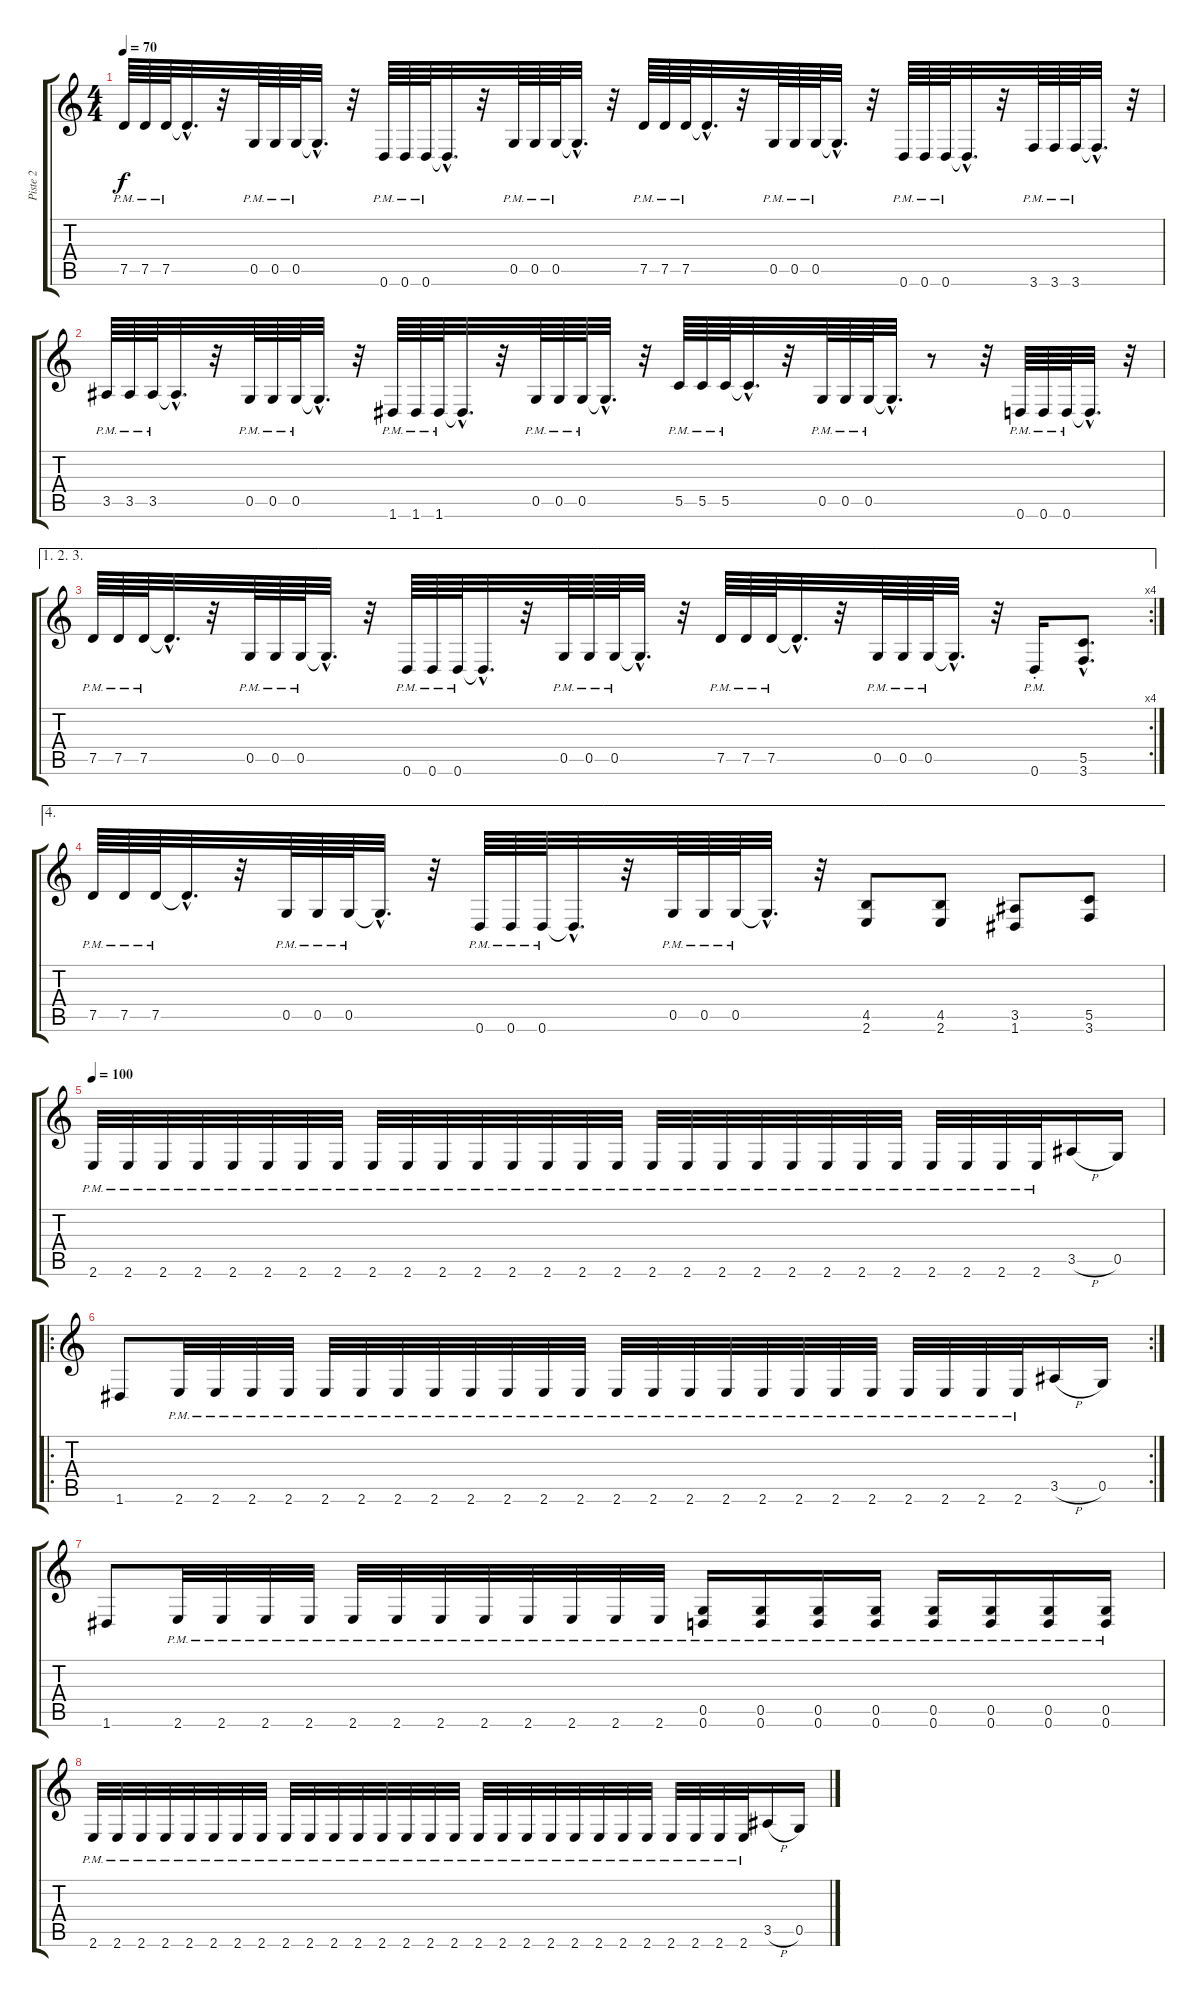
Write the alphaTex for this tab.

\track ("Piste 2" "Piste 2") {instrument distortionguitar}
\staff {score tabs}
\tuning (D4 A3 F3 C3 G2 D2) {hide}
\ts (4 4)
\tempo 70
\clef g2
\ks c
7.5{pm}.64{dy f} 7.5{pm}.64 7.5{pm}.64 7.5{hac t}.32{d} r.32 0.5{pm}.64 0.5{pm}.64 0.5{pm}.64 0.5{hac t}.32{d} r.32 0.6{pm}.64 0.6{pm}.64 0.6{pm}.64 0.6{hac t}.32{d} r.32 0.5{pm}.64 0.5{pm}.64 0.5{pm}.64 0.5{hac t}.32{d} r.32 7.5{pm}.64 7.5{pm}.64 7.5{pm}.64 7.5{hac t}.32{d} r.32 0.5{pm}.64 0.5{pm}.64 0.5{pm}.64 0.5{hac t}.32{d} r.32 0.6{pm}.64 0.6{pm}.64 0.6{pm}.64 0.6{hac t}.32{d} r.32 3.6{pm}.64 3.6{pm}.64 3.6{pm}.64 3.6{hac t}.32{d} r.32 |
3.5{pm}.64 3.5{pm}.64 3.5{pm}.64 3.5{hac t}.32{d} r.32 0.5{pm}.64 0.5{pm}.64 0.5{pm}.64 0.5{hac t}.32{d} r.32 1.6{pm}.64 1.6{pm}.64 1.6{pm}.64 1.6{hac t}.32{d} r.32 0.5{pm}.64 0.5{pm}.64 0.5{pm}.64 0.5{hac t}.32{d} r.32 5.5{pm}.64 5.5{pm}.64 5.5{pm}.64 5.5{hac t}.32{d} r.32 0.5{pm}.64 0.5{pm}.64 0.5{pm}.64 0.5{hac t}.32{d} r.8 r.32 0.6{pm}.64 0.6{pm}.64 0.6{pm}.64 0.6{hac t}.32{d} r.32 |
\ae (1 2 3)
\rc 4
7.5{pm}.64 7.5{pm}.64 7.5{pm}.64 7.5{hac t}.32{d} r.32 0.5{pm}.64 0.5{pm}.64 0.5{pm}.64 0.5{hac t}.32{d} r.32 0.6{pm}.64 0.6{pm}.64 0.6{pm}.64 0.6{hac t}.32{d} r.32 0.5{pm}.64 0.5{pm}.64 0.5{pm}.64 0.5{hac t}.32{d} r.32 7.5{pm}.64 7.5{pm}.64 7.5{pm}.64 7.5{hac t}.32{d} r.32 0.5{pm}.64 0.5{pm}.64 0.5{pm}.64 0.5{hac t}.32{d} r.32 0.6{pm st}.16 (5.5{hac} 3.6{hac}).8{d} |
\ae 4
7.5{pm}.64 7.5{pm}.64 7.5{pm}.64 7.5{hac t}.32{d} r.32 0.5{pm}.64 0.5{pm}.64 0.5{pm}.64 0.5{hac t}.32{d} r.32 0.6{pm}.64 0.6{pm}.64 0.6{pm}.64 0.6{hac t}.32{d} r.32 0.5{pm}.64 0.5{pm}.64 0.5{pm}.64 0.5{hac t}.32{d} r.32 (4.5 2.6).8 (4.5 2.6).8 (3.5 1.6).8 (5.5 3.6).8 |
\tempo 100
2.6{pm}.32 2.6{pm}.32 2.6{pm}.32 2.6{pm}.32 2.6{pm}.32 2.6{pm}.32 2.6{pm}.32 2.6{pm}.32 2.6{pm}.32 2.6{pm}.32 2.6{pm}.32 2.6{pm}.32 2.6{pm}.32 2.6{pm}.32 2.6{pm}.32 2.6{pm}.32 2.6{pm}.32 2.6{pm}.32 2.6{pm}.32 2.6{pm}.32 2.6{pm}.32 2.6{pm}.32 2.6{pm}.32 2.6{pm}.32 2.6{pm}.32 2.6{pm}.32 2.6{pm}.32 2.6{pm}.32 3.5{h}.16 0.5.16 |
\ro
\rc 2
1.6.8 2.6{pm}.32 2.6{pm}.32 2.6{pm}.32 2.6{pm}.32 2.6{pm}.32 2.6{pm}.32 2.6{pm}.32 2.6{pm}.32 2.6{pm}.32 2.6{pm}.32 2.6{pm}.32 2.6{pm}.32 2.6{pm}.32 2.6{pm}.32 2.6{pm}.32 2.6{pm}.32 2.6{pm}.32 2.6{pm}.32 2.6{pm}.32 2.6{pm}.32 2.6{pm}.32 2.6{pm}.32 2.6{pm}.32 2.6{pm}.32 3.5{h}.16 0.5.16 |
1.6.8 2.6{pm}.32 2.6{pm}.32 2.6{pm}.32 2.6{pm}.32 2.6{pm}.32 2.6{pm}.32 2.6{pm}.32 2.6{pm}.32 2.6{pm}.32 2.6{pm}.32 2.6{pm}.32 2.6{pm}.32 (0.5{pm} 0.6{pm}).16 (0.5{pm} 0.6{pm}).16 (0.5{pm} 0.6{pm}).16 (0.5{pm} 0.6{pm}).16 (0.5{pm} 0.6{pm}).16 (0.5{pm} 0.6{pm}).16 (0.5{pm} 0.6{pm}).16 (0.5{pm} 0.6{pm}).16 |
2.6{pm}.32 2.6{pm}.32 2.6{pm}.32 2.6{pm}.32 2.6{pm}.32 2.6{pm}.32 2.6{pm}.32 2.6{pm}.32 2.6{pm}.32 2.6{pm}.32 2.6{pm}.32 2.6{pm}.32 2.6{pm}.32 2.6{pm}.32 2.6{pm}.32 2.6{pm}.32 2.6{pm}.32 2.6{pm}.32 2.6{pm}.32 2.6{pm}.32 2.6{pm}.32 2.6{pm}.32 2.6{pm}.32 2.6{pm}.32 2.6{pm}.32 2.6{pm}.32 2.6{pm}.32 2.6{pm}.32 3.5{h}.16 0.5.16
